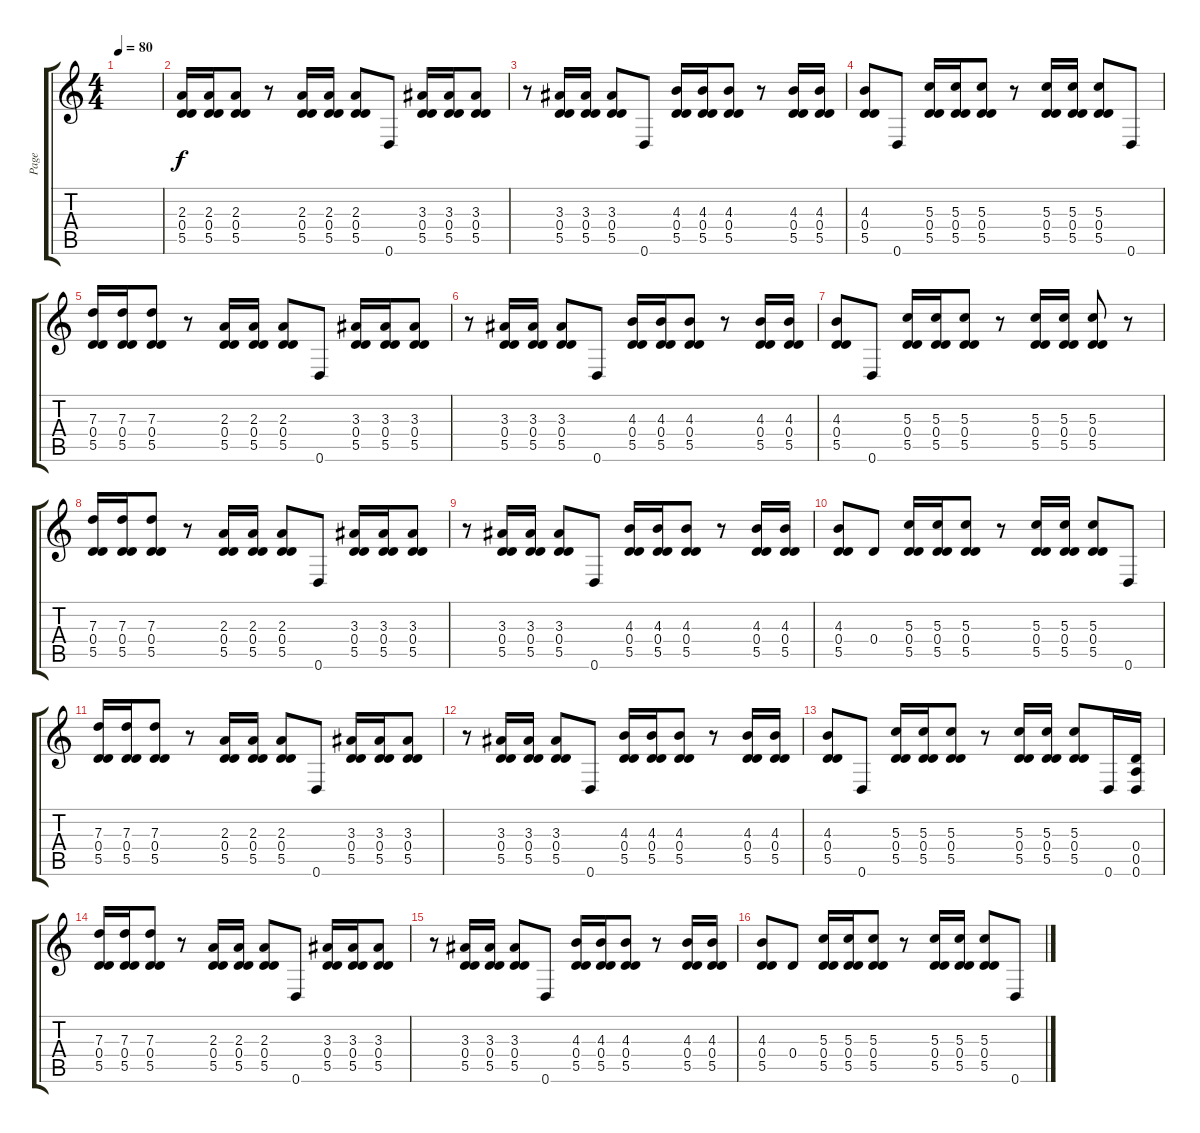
\track ("Page " "Page ") {instrument overdrivenguitar}
\staff {score tabs}
\tuning (D4 A3 G3 D3 A2 D2) {hide}
\ts (4 4)
\tempo 80
\clef g2
\ks c
|
(2.3 0.4 5.5).16 (2.3 0.4 5.5).16 (2.3 0.4 5.5).8 r.8 (2.3 0.4 5.5).16 (2.3 0.4 5.5).16 (2.3 0.4 5.5).8 0.6.8 (3.3 0.4 5.5).16 (3.3 0.4 5.5).16 (3.3 0.4 5.5).8 |
r.8 (3.3 0.4 5.5).16 (3.3 0.4 5.5).16 (3.3 0.4 5.5).8 0.6.8 (4.3 0.4 5.5).16 (4.3 0.4 5.5).16 (4.3 0.4 5.5).8 r.8 (4.3 0.4 5.5).16 (4.3 0.4 5.5).16 |
(4.3 0.4 5.5).8 0.6.8 (5.3 0.4 5.5).16 (5.3 0.4 5.5).16 (5.3 0.4 5.5).8 r.8 (5.3 0.4 5.5).16 (5.3 0.4 5.5).16 (5.3 0.4 5.5).8 0.6.8 |
(7.3 0.4 5.5).16 (7.3 0.4 5.5).16 (7.3 0.4 5.5).8 r.8 (2.3 0.4 5.5).16 (2.3 0.4 5.5).16 (2.3 0.4 5.5).8 0.6.8 (3.3 0.4 5.5).16 (3.3 0.4 5.5).16 (3.3 0.4 5.5).8 |
r.8 (3.3 0.4 5.5).16 (3.3 0.4 5.5).16 (3.3 0.4 5.5).8 0.6.8 (4.3 0.4 5.5).16 (4.3 0.4 5.5).16 (4.3 0.4 5.5).8 r.8 (4.3 0.4 5.5).16 (4.3 0.4 5.5).16 |
(4.3 0.4 5.5).8 0.6.8 (5.3 0.4 5.5).16 (5.3 0.4 5.5).16 (5.3 0.4 5.5).8 r.8 (5.3 0.4 5.5).16 (5.3 0.4 5.5).16 (5.3 0.4 5.5).8 r.8 |
(7.3 0.4 5.5).16 (7.3 0.4 5.5).16 (7.3 0.4 5.5).8 r.8 (2.3 0.4 5.5).16 (2.3 0.4 5.5).16 (2.3 0.4 5.5).8 0.6.8 (3.3 0.4 5.5).16 (3.3 0.4 5.5).16 (3.3 0.4 5.5).8 |
r.8 (3.3 0.4 5.5).16 (3.3 0.4 5.5).16 (3.3 0.4 5.5).8 0.6.8 (4.3 0.4 5.5).16 (4.3 0.4 5.5).16 (4.3 0.4 5.5).8 r.8 (4.3 0.4 5.5).16 (4.3 0.4 5.5).16 |
(4.3 0.4 5.5).8 0.4.8 (5.3 0.4 5.5).16 (5.3 0.4 5.5).16 (5.3 0.4 5.5).8 r.8 (5.3 0.4 5.5).16 (5.3 0.4 5.5).16 (5.3 0.4 5.5).8 0.6.8 |
(7.3 0.4 5.5).16 (7.3 0.4 5.5).16 (7.3 0.4 5.5).8 r.8 (2.3 0.4 5.5).16 (2.3 0.4 5.5).16 (2.3 0.4 5.5).8 0.6.8 (3.3 0.4 5.5).16 (3.3 0.4 5.5).16 (3.3 0.4 5.5).8 |
r.8 (3.3 0.4 5.5).16 (3.3 0.4 5.5).16 (3.3 0.4 5.5).8 0.6.8 (4.3 0.4 5.5).16 (4.3 0.4 5.5).16 (4.3 0.4 5.5).8 r.8 (4.3 0.4 5.5).16 (4.3 0.4 5.5).16 |
(4.3 0.4 5.5).8 0.6.8 (5.3 0.4 5.5).16 (5.3 0.4 5.5).16 (5.3 0.4 5.5).8 r.8 (5.3 0.4 5.5).16 (5.3 0.4 5.5).16 (5.3 0.4 5.5).8 0.6.16 (0.4 0.5 0.6).16 |
(7.3 0.4 5.5).16 (7.3 0.4 5.5).16 (7.3 0.4 5.5).8 r.8 (2.3 0.4 5.5).16 (2.3 0.4 5.5).16 (2.3 0.4 5.5).8 0.6.8 (3.3 0.4 5.5).16 (3.3 0.4 5.5).16 (3.3 0.4 5.5).8 |
r.8 (3.3 0.4 5.5).16 (3.3 0.4 5.5).16 (3.3 0.4 5.5).8 0.6.8 (4.3 0.4 5.5).16 (4.3 0.4 5.5).16 (4.3 0.4 5.5).8 r.8 (4.3 0.4 5.5).16 (4.3 0.4 5.5).16 |
(4.3 0.4 5.5).8 0.4.8 (5.3 0.4 5.5).16 (5.3 0.4 5.5).16 (5.3 0.4 5.5).8 r.8 (5.3 0.4 5.5).16 (5.3 0.4 5.5).16 (5.3 0.4 5.5).8 0.6.8
